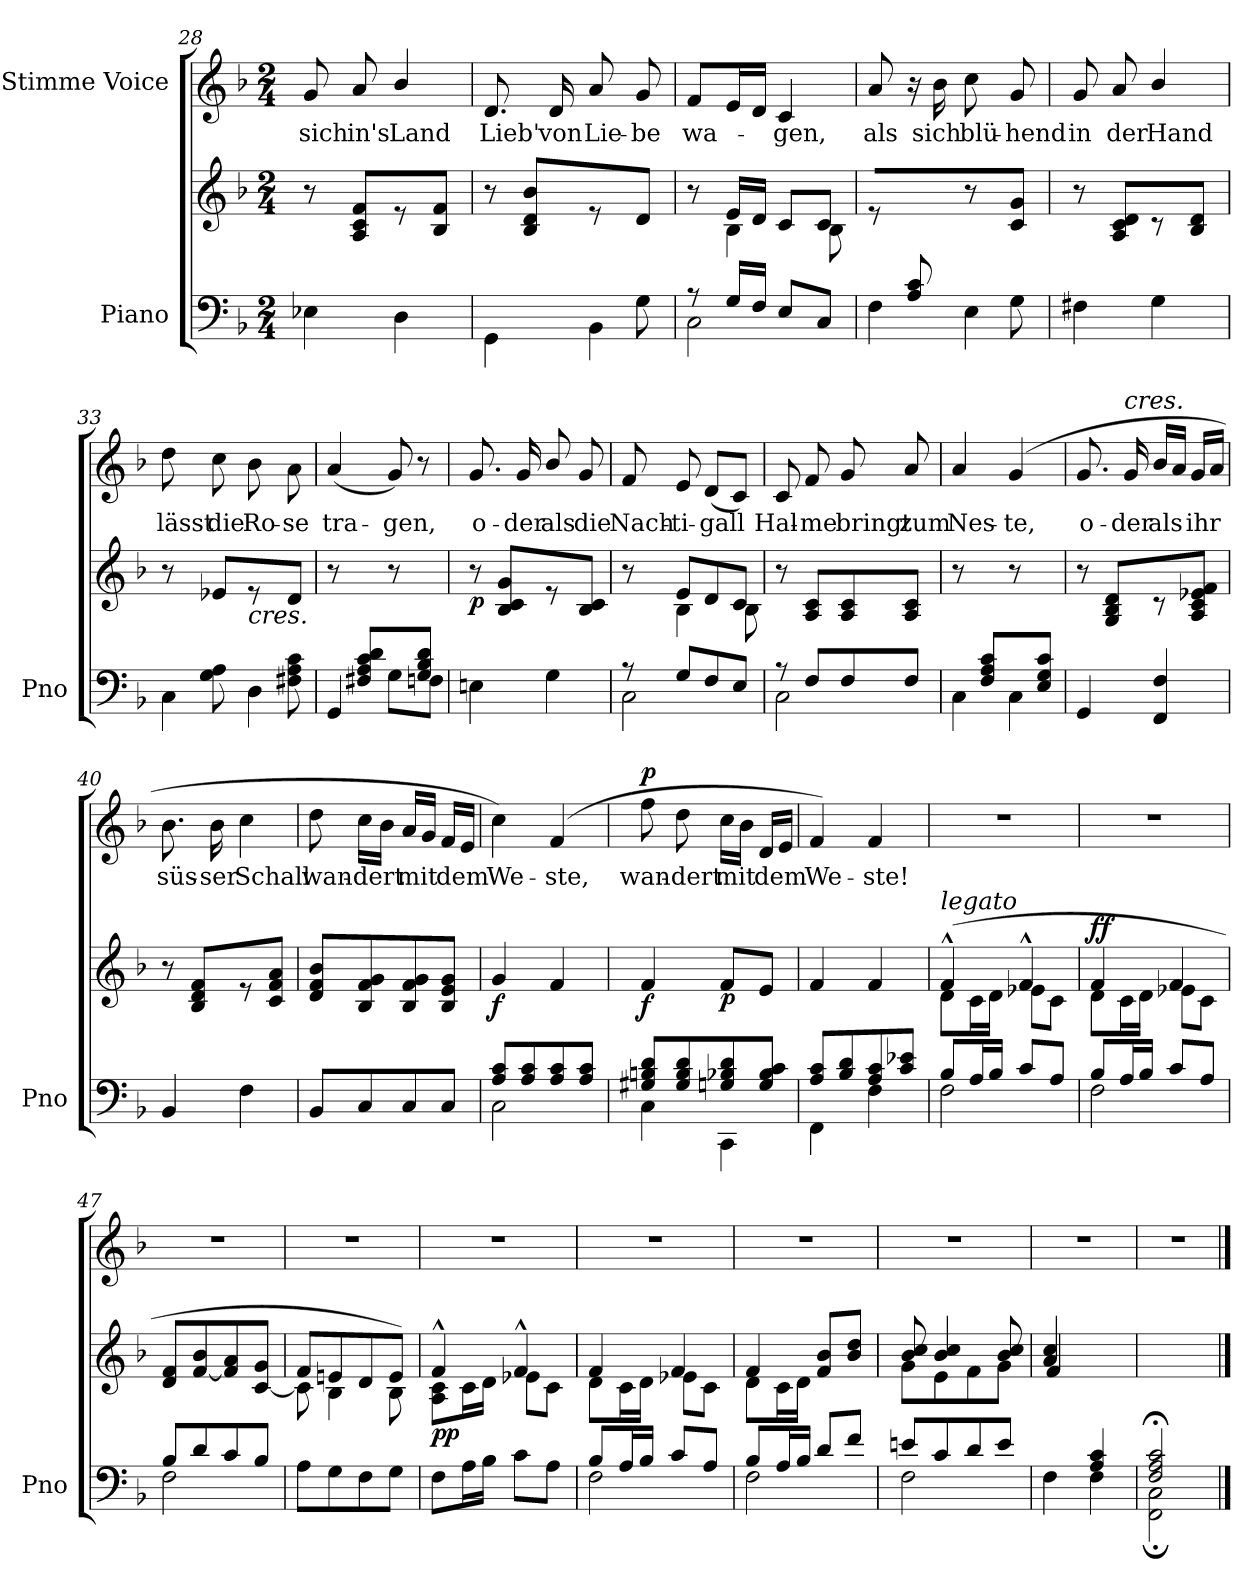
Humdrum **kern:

**kern	**kern	**dynam	**kern	**text	**dynam
*part2	*part2	*part2	*part1	*part1	*part1
*staff3	*staff2	*staff2/3	*staff1	*staff1	*staff1
*I"Piano	*	*	*I"Stimme Voice	*	*
*I'Pno	*	*	*	*	*
*clefF4	*clefG2	*	*clefG2	*	*
*k[b-]	*k[b-]	*	*k[b-]	*	*
*M2/4	*M2/4	*	*M2/4	*	*
=28	=28	=28	=28	=28	=28
4E-X\	8r	.	8g/	sich	.
.	8A/ 8c/ 8f/L	.	8a/	in's	.
4D\	8r	.	4b-/	Land	.
.	8B-/ 8f/J	.	.	.	.
=29	=29	=29	=29	=29	=29
*^	*	*	*	*	*
4.ryy	4GG\	8r	.	8.d/	Lieb'	.
.	.	8B-/ 8d/ 8b-/L	.	.	.	.
.	.	.	.	16d/	von	.
.	4BB-\	8r	.	8a/	Lie-	.
8G\	.	8d/J	.	8g/	-be	.
=30	=30	=30	=30	=30	=30	=30
*	*	*^	*	*	*	*
8r	2C\	8r	8ryy	.	8f/L	wa-	.
16G/LL	.	16e/LL	4B-\	.	16e/L	.	.
16F/JJ	.	16d/JJ	.	.	16d/JJ	.	.
8E/L	.	8c/L	.	.	4c/	-gen,	.
8C/J	.	8c/J	8B-\	.	.	.	.
*	*	*v	*v	*	*	*	*
=31	=31	=31	=31	=31	=31	=31
*	*^	*	*	*	*	*
8ryy	4.ryy	4F\	8r	.	8a/	als	.
8A/ 8c/L	.	.	8ryy	.	16r	.	.
.	.	.	.	.	16b-\	sich	.
4ryy	.	4E\	8r	.	8cc\	blü-	.
.	8G\	.	8c/ 8g/J	.	8g/	-hend	.
*v	*v	*v	*	*	*	*	*
=32	=32	=32	=32	=32	=32
4F#X\	8r	.	8g/	in	.
.	8A/ 8c/ 8d/L	.	8a/	der	.
4G\	8r	.	4b-/	Hand	.
.	8B-/ 8d/J	.	.	.	.
=33	=33	=33	=33	=33	=33
*^	*	*	*	*	*
8ryy	4C\	8r	.	8dd\	lässt	.
8G\ 8A\	.	8e-X/L	.	8cc\	die	.
!	!	!LO:TX:b:i:t=cres.	!	!	!	!
8ryy	4D\	8r	.	8b-\	Ro-	.
8F#X\ 8A\ 8c\	.	8d/J	.	8a\	-se	.
=34	=34	=34	=34	=34	=34	=34
8ryy	4GG/	8r	.	(4a/	tra-	.
8F#X/ 8A/ 8c/ 8d/L	.	8ryy	.	.	.	.
8ryy	8G\L	8r	.	8g/)	-gen,	.
8G/ 8B-/ 8d/J	8Fn\J	8ryy	.	8r	.	.
=35	=35	=35	=35	=35	=35	=35
!	!	!	!LO:DY:b	!	!	!
*v	*v	*	*	*	*	*
4En\	8r	p	8.g/	o-	.
.	8B-/ 8c/ 8g/L	.	.	.	.
.	.	.	16g/	-der	.
4G\	8r	.	8b-/	als	.
.	8B-/ 8c/J	.	8g/	die	.
=36	=36	=36	=36	=36	=36
*^	*^	*	*	*	*
8r	2C\	8r	8ryy	.	8f/	Nach-	.
8G/L	.	8e/L	4B-\	.	8e/	-ti-	.
8F/	.	8d/	.	.	(8d/L	-gall	.
8E/J	.	8c/J	8B-\	.	8c/J)	.	.
*	*	*v	*v	*	*	*	*
=37	=37	=37	=37	=37	=37	=37
8r	2C\	8r	.	8c/	Hal-	.
8F/L	.	8A/ 8c/L	.	8f/	-me	.
8F/	.	8A/ 8c/	.	8g/	bringt	.
8F/J	.	8A/ 8c/J	.	8a/	zum	.
=38	=38	=38	=38	=38	=38	=38
8ryy	4C\	8r	.	4a/	Nes-	.
8F/ 8A/ 8c/L	.	8ryy	.	.	.	.
8ryy	4C\	8r	.	(4g/	-te,	.
8E/ 8G/ 8c/J	.	8ryy	.	.	.	.
*v	*v	*	*	*	*	*
=39	=39	=39	=39	=39	=39
4GG/	8r	.	8.g/	o-	.
.	8G/ 8B-/ 8d/L	.	.	.	.
!	!	!	!LO:TX:a:i:t=cres.	!	!
.	.	.	16g/	-der	.
4FF/ 4F/	8r	.	16b-/LL	als	.
.	.	.	16a/JJ	.	.
.	8A/ 8c/ 8e-X/ 8f/J	.	16g/LL	ihr	.
.	.	.	16a/JJ	.	.
=40	=40	=40	=40	=40	=40
4BB-/	8r	.	8.b-\	süs-	.
.	8B-/ 8d/ 8f/L	.	.	.	.
.	.	.	16b-\	-ser	.
4F\	8r	.	4cc\	Schall	.
.	8c/ 8f/ 8a/J	.	.	.	.
=41	=41	=41	=41	=41	=41
8BB-/L	8d/ 8f/ 8b-/L	.	8dd\	wan-	.
8C/	8B-/ 8f/ 8g/	.	16cc\LL	-dert	.
.	.	.	16b-\JJ	.	.
8C/	8B-/ 8f/ 8g/	.	16a/LL	mit	.
.	.	.	16g/JJ	.	.
8C/J	8B-/ 8e/ 8g/J	.	16f/LL	dem	.
.	.	.	16e/JJ	.	.
=42	=42	=42	=42	=42	=42
*^	*	*	*	*	*
!	!	!	!LO:DY:b	!	!	!
8A/ 8c/L	2C\	4g/	f	4cc\)	We-	.
8A/ 8c/	.	.	.	.	.	.
8A/ 8c/	.	4f/	.	(4f/	-ste,	.
8A/ 8c/J	.	.	.	.	.	.
=43	=43	=43	=43	=43	=43	=43
!	!	!	!LO:DY:b	!	!	!LO:DY:a
8G#X/ 8Bn/ 8d/L	4C\	4f/	f	8ff\	wan-	p
8G#/ 8B/ 8d/	.	.	.	8dd\	-dert	.
!	!	!	!LO:DY:b	!	!	!
8Gn/ 8B-X/ 8d/	4CC\	8f/L	p	16cc\LL	mit	.
.	.	.	.	16b-\JJ	.	.
8G/ 8B-/ 8c/J	.	8e/J	.	16d/LL	dem	.
.	.	.	.	16e/JJ	.	.
=44	=44	=44	=44	=44	=44	=44
8A/ 8c/L	4FF\	4f/	.	4f/)	We-	.
8B-/ 8d/	.	.	.	.	.	.
8A/ 8c/	4F\	4f/	.	4f/	-ste!	.
8c/ 8e-X/J	.	.	.	.	.	.
=45	=45	=45	=45	=45	=45	=45
*	*	*^	*	*	*	*
!	!	!LO:TX:i:t=legato	!	!	!	!	!
8B-/L	2F\	(4f^^/	8d\L	.	2r	.	.
16A/L	.	.	16c\L	.	.	.	.
16B-/JJ	.	.	16d\JJ	.	.	.	.
8c/L	.	4f^^/	8e-X\L	.	.	.	.
8A/J	.	.	8c\J	.	.	.	.
=46	=46	=46	=46	=46	=46	=46	=46
!	!	!	!	!LO:DY:a	!	!	!
8B-/L	2F\	4f/	8d\L	ff	2r	.	.
16A/L	.	.	16c\L	.	.	.	.
16B-/JJ	.	.	16d\JJ	.	.	.	.
8c/L	.	4f/	8e-X\L	.	.	.	.
8A/J	.	.	8c\J	.	.	.	.
*	*	*v	*v	*	*	*	*
=47	=47	=47	=47	=47	=47	=47
8B-/L	2F\	8d/ 8f/L	.	2r	.	.
8d/	.	[8f/ 8b-/	.	.	.	.
8c/	.	8f/] 8a/	.	.	.	.
8B-/J	.	[<8c/ 8g/J	.	.	.	.
*v	*v	*	*	*	*	*
=48	=48	=48	=48	=48	=48
*	*^	*	*	*	*
8A\L	8f/L	8c\]	.	2r	.	.
8G\	8en/	4B-\	.	.	.	.
8F\	8d/	.	.	.	.	.
8G\J	8e/J)	8B-\	.	.	.	.
=49	=49	=49	=49	=49	=49	=49
!	!	!	!LO:DY:b	!	!	!
8F\L	4f^^/	8A\ 8c\L	pp	2r	.	.
16A\L	.	16c\L	.	.	.	.
16B-\JJ	.	16d\JJ	.	.	.	.
8c\L	4f^^/	8e-X\L	.	.	.	.
8A\J	.	8c\J	.	.	.	.
=50	=50	=50	=50	=50	=50	=50
*^	*	*	*	*	*	*
8B-/L	2F\	4f/	8d\L	.	2r	.	.
16A/L	.	.	16c\L	.	.	.	.
16B-/JJ	.	.	16d\JJ	.	.	.	.
8c/L	.	4f/	8e-X\L	.	.	.	.
8A/J	.	.	8c\J	.	.	.	.
=51	=51	=51	=51	=51	=51	=51	=51
8B-/L	2F\	4f/	8d\L	.	2r	.	.
16A/L	.	.	16c\L	.	.	.	.
16B-/JJ	.	.	16d\JJ	.	.	.	.
8d/L	.	8f/ 8b-/L	4ryy	.	.	.	.
8f/J	.	8b-/ 8dd/J	.	.	.	.	.
=52	=52	=52	=52	=52	=52	=52	=52
8en/L	2F\	8b-/ 8cc/	8g\L	.	2r	.	.
8c/	.	4b-/ 4cc/	8e\	.	.	.	.
8d/	.	.	8f\	.	.	.	.
8e/J	.	8b-/ 8cc/	8g\J	.	.	.	.
=53	=53	=53	=53	=53	=53	=53	=53
*	*^	*	*	*	*	*	*
4ryy	4ryy	4F\	4a/ 4cc/	4f/	.	2r	.	.
4A/ 4c/	4ryy	4F\	4ryy	4ryy	.	.	.	.
*	*v	*v	*	*	*	*	*	*
*	*	*v	*v	*	*	*	*
=54	=54	=54	=54	=54	=54	=54
2F/;< 2A/;< 2c/;<	2FF\; 2C\;	2ryy	.	2r	.	.
*v	*v	*	*	*	*	*
==	==	==	==	==	==
*-	*-	*-	*-	*-	*-
